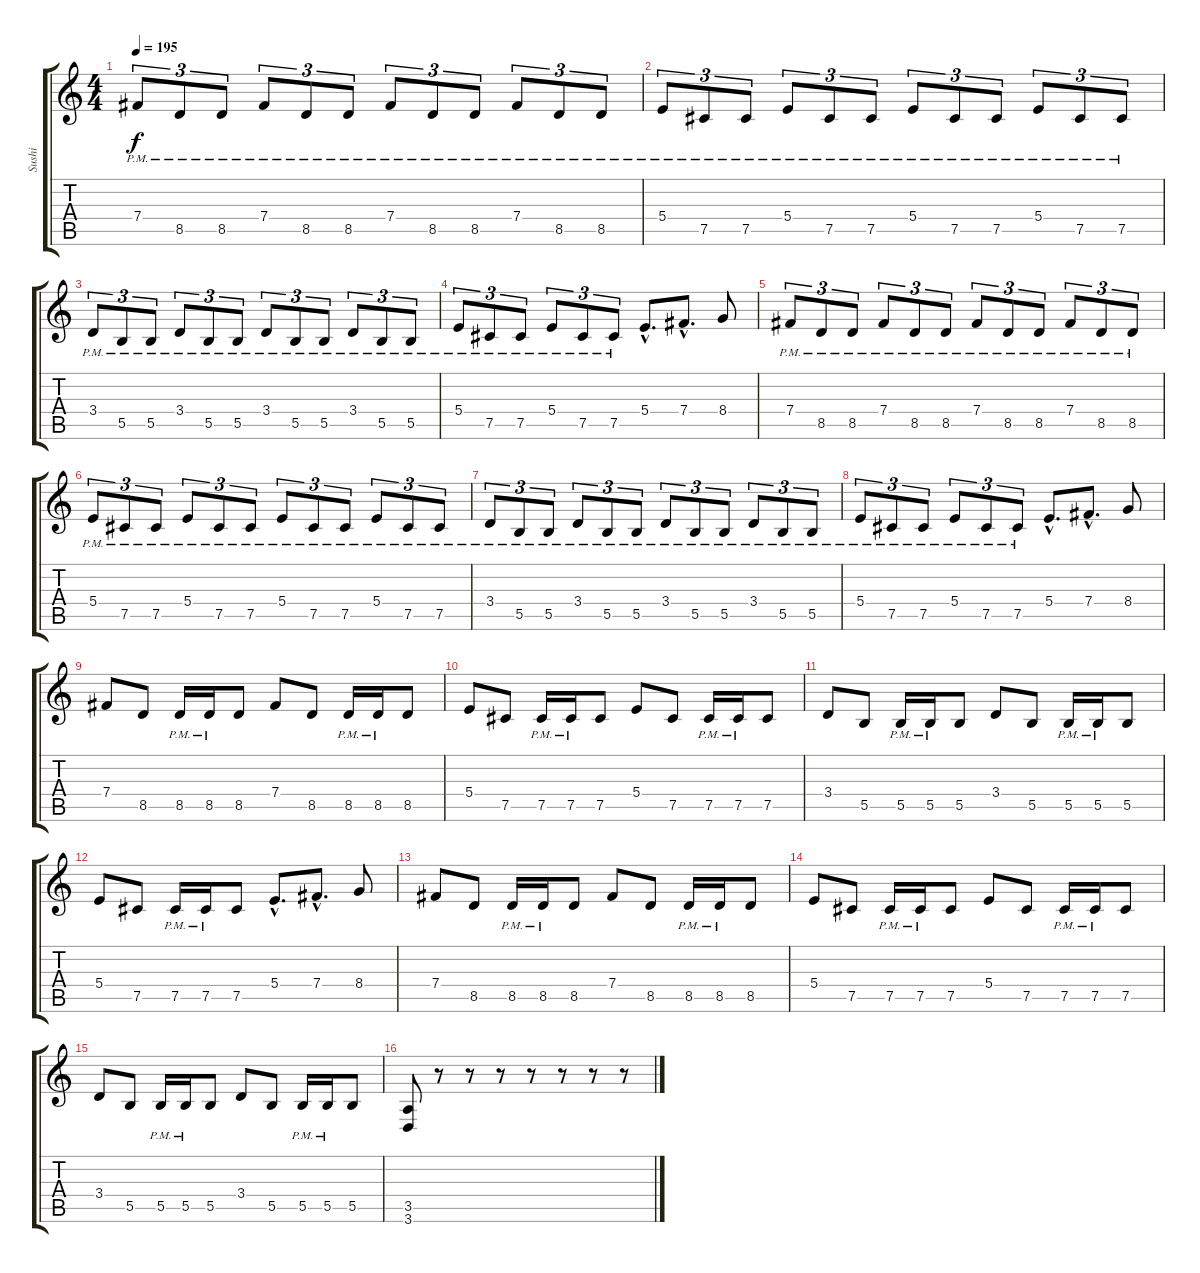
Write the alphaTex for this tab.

\track ("Sushi" "Sushi") {instrument distortionguitar}
\staff {score tabs}
\tuning (Db4 Ab3 E3 B2 Gb2 B1) {hide}
\ts (4 4)
\tempo 195
\clef g2
\ks c
7.4{pm}.8{tu (3 2) dy f} 8.5{pm}.8{tu (3 2)} 8.5{pm}.8{tu (3 2)} 7.4{pm}.8{tu (3 2)} 8.5{pm}.8{tu (3 2)} 8.5{pm}.8{tu (3 2)} 7.4{pm}.8{tu (3 2)} 8.5{pm}.8{tu (3 2)} 8.5{pm}.8{tu (3 2)} 7.4{pm}.8{tu (3 2)} 8.5{pm}.8{tu (3 2)} 8.5{pm}.8{tu (3 2)} |
5.4{pm}.8{tu (3 2)} 7.5{pm}.8{tu (3 2)} 7.5{pm}.8{tu (3 2)} 5.4{pm}.8{tu (3 2)} 7.5{pm}.8{tu (3 2)} 7.5{pm}.8{tu (3 2)} 5.4{pm}.8{tu (3 2)} 7.5{pm}.8{tu (3 2)} 7.5{pm}.8{tu (3 2)} 5.4{pm}.8{tu (3 2)} 7.5{pm}.8{tu (3 2)} 7.5{pm}.8{tu (3 2)} |
3.4{pm}.8{tu (3 2)} 5.5{pm}.8{tu (3 2)} 5.5{pm}.8{tu (3 2)} 3.4{pm}.8{tu (3 2)} 5.5{pm}.8{tu (3 2)} 5.5{pm}.8{tu (3 2)} 3.4{pm}.8{tu (3 2)} 5.5{pm}.8{tu (3 2)} 5.5{pm}.8{tu (3 2)} 3.4{pm}.8{tu (3 2)} 5.5{pm}.8{tu (3 2)} 5.5{pm}.8{tu (3 2)} |
5.4{pm}.8{tu (3 2)} 7.5{pm}.8{tu (3 2)} 7.5{pm}.8{tu (3 2)} 5.4{pm}.8{tu (3 2)} 7.5{pm}.8{tu (3 2)} 7.5{pm}.8{tu (3 2)} 5.4{hac}.8{d} 7.4{hac}.8{d} 8.4.8 |
7.4{pm}.8{tu (3 2)} 8.5{pm}.8{tu (3 2)} 8.5{pm}.8{tu (3 2)} 7.4{pm}.8{tu (3 2)} 8.5{pm}.8{tu (3 2)} 8.5{pm}.8{tu (3 2)} 7.4{pm}.8{tu (3 2)} 8.5{pm}.8{tu (3 2)} 8.5{pm}.8{tu (3 2)} 7.4{pm}.8{tu (3 2)} 8.5{pm}.8{tu (3 2)} 8.5{pm}.8{tu (3 2)} |
5.4{pm}.8{tu (3 2)} 7.5{pm}.8{tu (3 2)} 7.5{pm}.8{tu (3 2)} 5.4{pm}.8{tu (3 2)} 7.5{pm}.8{tu (3 2)} 7.5{pm}.8{tu (3 2)} 5.4{pm}.8{tu (3 2)} 7.5{pm}.8{tu (3 2)} 7.5{pm}.8{tu (3 2)} 5.4{pm}.8{tu (3 2)} 7.5{pm}.8{tu (3 2)} 7.5{pm}.8{tu (3 2)} |
3.4{pm}.8{tu (3 2)} 5.5{pm}.8{tu (3 2)} 5.5{pm}.8{tu (3 2)} 3.4{pm}.8{tu (3 2)} 5.5{pm}.8{tu (3 2)} 5.5{pm}.8{tu (3 2)} 3.4{pm}.8{tu (3 2)} 5.5{pm}.8{tu (3 2)} 5.5{pm}.8{tu (3 2)} 3.4{pm}.8{tu (3 2)} 5.5{pm}.8{tu (3 2)} 5.5{pm}.8{tu (3 2)} |
5.4{pm}.8{tu (3 2)} 7.5{pm}.8{tu (3 2)} 7.5{pm}.8{tu (3 2)} 5.4{pm}.8{tu (3 2)} 7.5{pm}.8{tu (3 2)} 7.5{pm}.8{tu (3 2)} 5.4{hac}.8{d} 7.4{hac}.8{d} 8.4.8 |
7.4.8 8.5.8 8.5{pm}.16 8.5{pm}.16 8.5.8 7.4.8 8.5.8 8.5{pm}.16 8.5{pm}.16 8.5.8 |
5.4.8 7.5.8 7.5{pm}.16 7.5{pm}.16 7.5.8 5.4.8 7.5.8 7.5{pm}.16 7.5{pm}.16 7.5.8 |
3.4.8 5.5.8 5.5{pm}.16 5.5{pm}.16 5.5.8 3.4.8 5.5.8 5.5{pm}.16 5.5{pm}.16 5.5.8 |
5.4.8 7.5.8 7.5{pm}.16 7.5{pm}.16 7.5.8 5.4{hac}.8{d} 7.4{hac}.8{d} 8.4.8 |
7.4.8 8.5.8 8.5{pm}.16 8.5{pm}.16 8.5.8 7.4.8 8.5.8 8.5{pm}.16 8.5{pm}.16 8.5.8 |
5.4.8 7.5.8 7.5{pm}.16 7.5{pm}.16 7.5.8 5.4.8 7.5.8 7.5{pm}.16 7.5{pm}.16 7.5.8 |
3.4.8 5.5.8 5.5{pm}.16 5.5{pm}.16 5.5.8 3.4.8 5.5.8 5.5{pm}.16 5.5{pm}.16 5.5.8 |
(3.5 3.6).8 r.8 r.8 r.8 r.8 r.8 r.8 r.8
